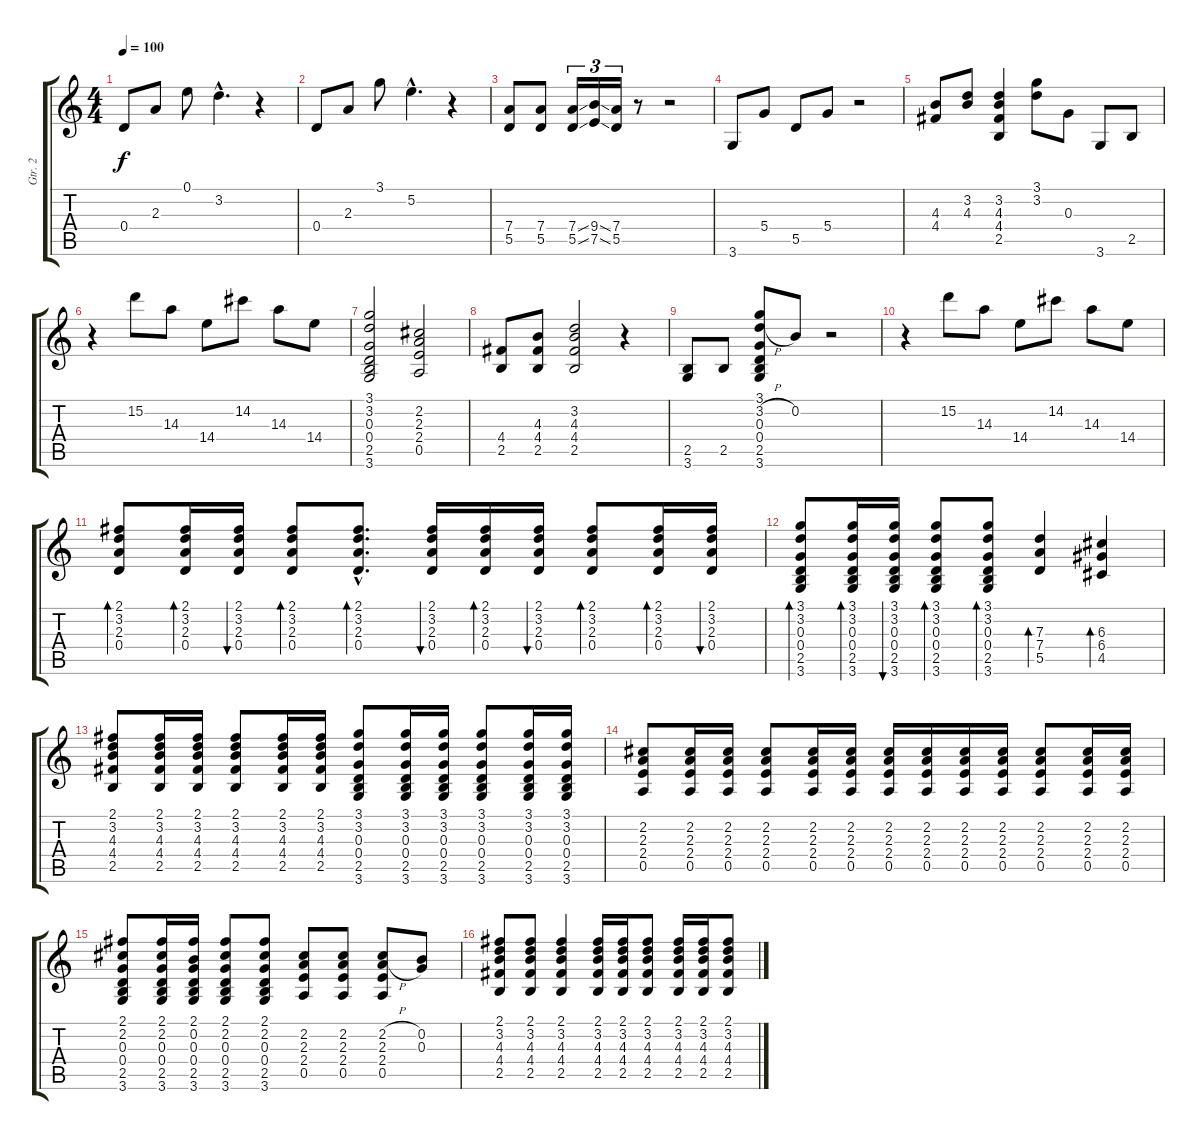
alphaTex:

\track ("Gtr. 2" "Gtr. 2") {instrument acousticguitarsteel}
\staff {score tabs}
\tuning (E4 B3 G3 D3 A2 E2) {hide}
\ts (4 4)
\tempo 100
\clef g2
\ks c
0.4.8{dy f instrument acousticguitarsteel} 2.3.8 0.1.8 3.2{hac}.4{d} r.4 |
0.4.8 2.3.8 3.1.8 5.2{hac}.4{d} r.4 |
(7.4 5.5).8 (7.4 5.5).8 (7.4{ss} 5.5{ss}).16{tu (3 2)} (9.4{ss} 7.5{ss}).16{tu (3 2)} (7.4 5.5).16{tu (3 2)} r.8 r.2 |
3.6.8 5.4.8 5.5.8 5.4.8 r.2 |
(4.3 4.4).8 (3.2 4.3).8 (3.2 4.3 4.4 2.5).4 (3.1 3.2).8 0.3.8 3.6.8 2.5.8 |
r.4 15.2.8 14.3.8 14.4.8 14.2.8 14.3.8 14.4.8 |
(3.1 3.2 0.3 0.4 2.5 3.6).2 (2.2 2.3 2.4 0.5).2 |
(4.4 2.5).8 (4.3 4.4 2.5).8 (3.2 4.3 4.4 2.5).2 r.4 |
(2.5 3.6).8 2.5.8 (3.1 3.2{h} 0.3 0.4 2.5 3.6).8 0.2.8 r.2 |
r.4 15.2.8 14.3.8 14.4.8 14.2.8 14.3.8 14.4.8 |
(2.1 3.2 2.3 0.4).8{bd 30} (2.1 3.2 2.3 0.4).16{bd 30} (2.1 3.2 2.3 0.4).16{bu 30} (2.1 3.2 2.3 0.4).8{bd 30} (2.1{hac} 3.2{hac} 2.3{hac} 0.4{hac}).8{d bd 30} (2.1 3.2 2.3 0.4).16{bu 30} (2.1 3.2 2.3 0.4).16{bd 30} (2.1 3.2 2.3 0.4).16{bu 30} (2.1 3.2 2.3 0.4).8{bd 30} (2.1 3.2 2.3 0.4).16{bd 30} (2.1 3.2 2.3 0.4).16{bu 30} |
(3.1 3.2 0.3 0.4 2.5 3.6).8{bd 30} (3.1 3.2 0.3 0.4 2.5 3.6).16{bd 30} (3.1 3.2 0.3 0.4 2.5 3.6).16{bu 30} (3.1 3.2 0.3 0.4 2.5 3.6).8{bd 30} (3.1 3.2 0.3 0.4 2.5 3.6).8{bd 30} (7.3 7.4 5.5).4{bd 30} (6.3 6.4 4.5).4{bd 30} |
(2.1 3.2 4.3 4.4 2.5).8 (2.1 3.2 4.3 4.4 2.5).16 (2.1 3.2 4.3 4.4 2.5).16 (2.1 3.2 4.3 4.4 2.5).8 (2.1 3.2 4.3 4.4 2.5).16 (2.1 3.2 4.3 4.4 2.5).16 (3.1 3.2 0.3 0.4 2.5 3.6).8 (3.1 3.2 0.3 0.4 2.5 3.6).16 (3.1 3.2 0.3 0.4 2.5 3.6).16 (3.1 3.2 0.3 0.4 2.5 3.6).8 (3.1 3.2 0.3 0.4 2.5 3.6).16 (3.1 3.2 0.3 0.4 2.5 3.6).16 |
(2.2 2.3 2.4 0.5).8 (2.2 2.3 2.4 0.5).16 (2.2 2.3 2.4 0.5).16 (2.2 2.3 2.4 0.5).8 (2.2 2.3 2.4 0.5).16 (2.2 2.3 2.4 0.5).16 (2.2 2.3 2.4 0.5).16 (2.2 2.3 2.4 0.5).16 (2.2 2.3 2.4 0.5).16 (2.2 2.3 2.4 0.5).16 (2.2 2.3 2.4 0.5).8 (2.2 2.3 2.4 0.5).16 (2.2 2.3 2.4 0.5).16 |
(2.1 2.2 0.3 0.4 2.5 3.6).8 (2.1 2.2 0.3 0.4 2.5 3.6).16 (2.1 0.2 0.3 0.4 2.5 3.6).16 (2.1 2.2 0.3 0.4 2.5 3.6).8 (2.1 2.2 0.3 0.4 2.5 3.6).8 (2.2 2.3 2.4 0.5).8 (2.2 2.3 2.4 0.5).8 (2.2{h} 2.3{h} 2.4 0.5).8 (0.2 0.3).8 |
(2.1 3.2 4.3 4.4 2.5).8 (2.1 3.2 4.3 4.4 2.5).8 (2.1 3.2 4.3 4.4 2.5).4 (2.1 3.2 4.3 4.4 2.5).16 (2.1 3.2 4.3 4.4 2.5).16 (2.1 3.2 4.3 4.4 2.5).8 (2.1 3.2 4.3 4.4 2.5).16 (2.1 3.2 4.3 4.4 2.5).16 (2.1 3.2 4.3 4.4 2.5).8
